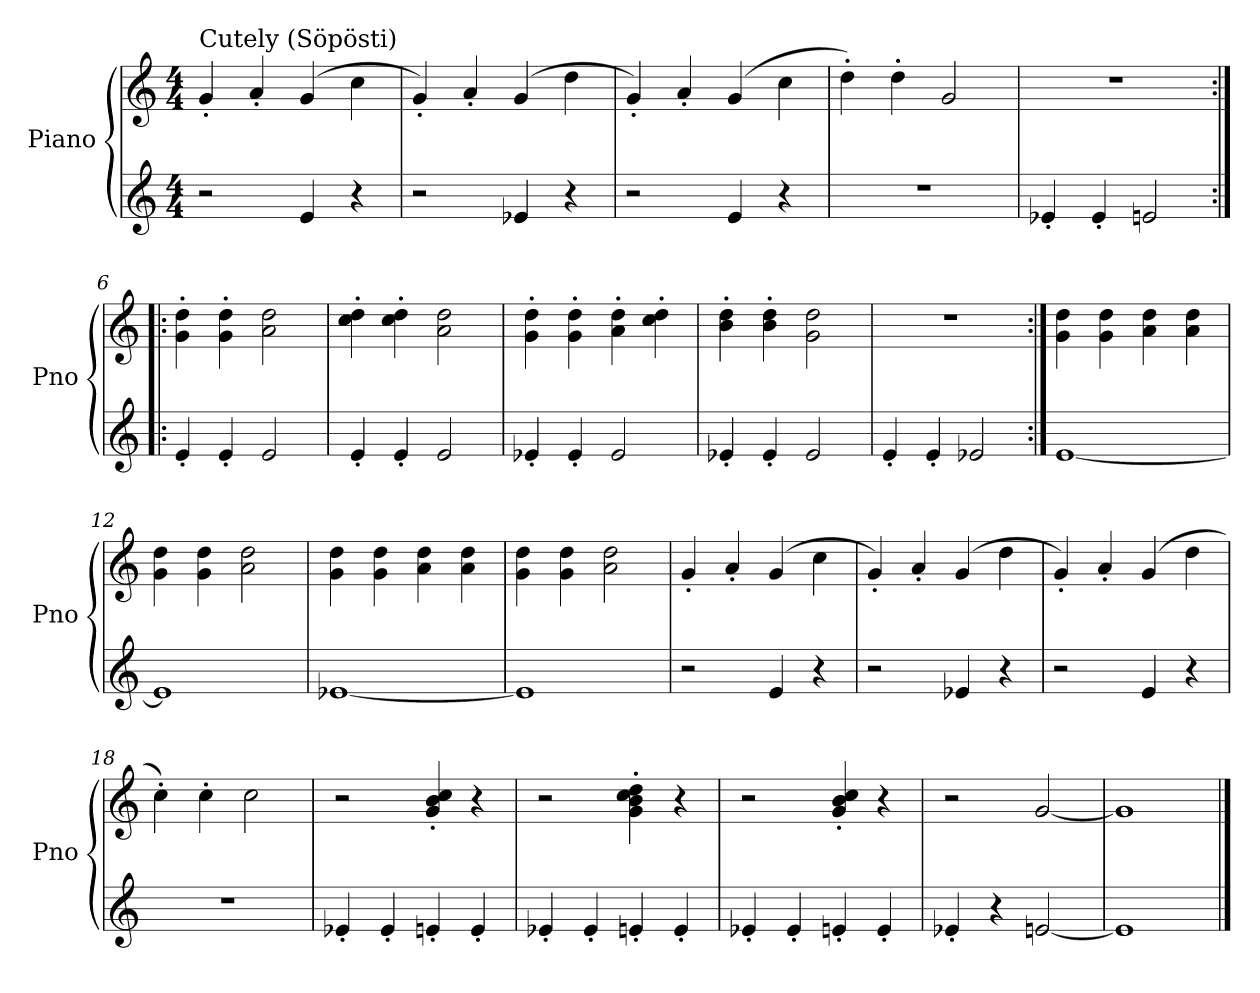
**kern	**kern
*part1	*part1
*staff2	*staff1
*I"Piano	*
*I'Pno	*
*	*clefG2
*k[]	*k[]
*C:	*C:
*M4/4	*M4/4
=1	=1
!	!LO:TX:a:t=Cutely (Söpösti)
2r	4g'/
.	4a'/
4e/	(4g/
4r	4cc\
=2	=2
2r	4g'/)
.	4a'/
4e-X/	(4g/
4r	4dd\
=3	=3
2r	4g'/)
.	4a'/
4e/	(4g/
4r	4cc\
=4	=4
1r	4dd'\)
.	4dd'\
.	2g/
=5	=5
4e-X'/	1r
4e-'/	.
2en/	.
=6:|!|:	=6:|!|:
4e'/	4g\' 4dd\'
4e'/	4g\' 4dd\'
2e/	2a\ 2dd\
=7	=7
4e'/	4cc\' 4dd\'
4e'/	4cc\' 4dd\'
2e/	2a\ 2dd\
=8	=8
4e-X'/	4g\' 4dd\'
4e-'/	4g\' 4dd\'
2e-/	4a\' 4dd\'
.	4cc\' 4dd\'
!!LO:LB:g=z
=9	=9
4e-X'/	4b\' 4dd\'
4e-'/	4b\' 4dd\'
2e-/	2g\ 2dd\
=10	=10
4e'/	1r
4e'/	.
2e-X/	.
=11:|!	=11:|!
[1e	4g\ 4dd\
.	4g\ 4dd\
.	4a\ 4dd\
.	4a\ 4dd\
=12	=12
1e]	4g\ 4dd\
.	4g\ 4dd\
.	2a\ 2dd\
=13	=13
[1e-X	4g\ 4dd\
.	4g\ 4dd\
.	4a\ 4dd\
.	4a\ 4dd\
=14	=14
1e-]	4g\ 4dd\
.	4g\ 4dd\
.	2a\ 2dd\
=15	=15
2r	4g'/
.	4a'/
4e/	(4g/
4r	4cc\
=16	=16
2r	4g'/)
.	4a'/
4e-X/	(4g/
4r	4dd\
=17	=17
2r	4g'/)
.	4a'/
4e/	(4g/
4r	4dd\
!!LO:LB:g=z
=18	=18
1r	4cc'\)
.	4cc'\
.	2cc\
=19	=19
4e-X'/	2r
4e-'/	.
4en'/	4g/' 4b/' 4cc/'
4e'/	4r
=20	=20
4e-X'/	2r
4e-'/	.
4en'/	4g\' 4b\' 4cc\' 4dd\'
4e'/	4r
=21	=21
4e-X'/	2r
4e-'/	.
4en'/	4g/' 4b/' 4cc/'
4e'/	4r
=22	=22
4e-X'/	2r
4r	.
[2en/	[2g/
=23	=23
1e]	1g]
==	==
*-	*-
